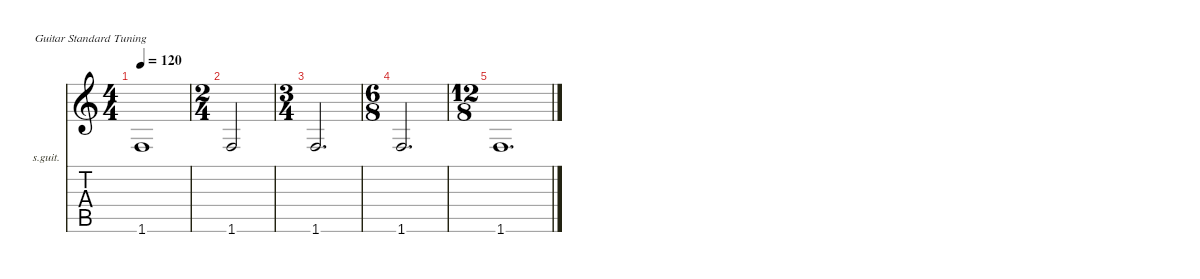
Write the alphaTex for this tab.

\defaultSystemsLayout 4
\hideDynamics
\bracketExtendMode nobrackets
\firstSystemTrackNameOrientation horizontal
\otherSystemsTrackNameOrientation horizontal
\track ("Steel Guitar" "s.guit.") {instrument acousticguitarsteel}
\staff {score tabs}
\tuning (E4 B3 G3 D3 A2 E2)
\ts (4 4)
\tempo 120
\clef g2
\ks c
1.6.1{dy mf instrument acousticguitarsteel} |
\ts (2 4)
\beaming (8 2 2)
1.6.2 |
\ts (3 4)
\beaming (8 2 2 2)
1.6.2{d} |
\ts (6 8)
\beaming (8 3 3)
1.6.2{d} |
\ts (12 8)
\beaming (8 3 3 3 3)
1.6.1{d}
